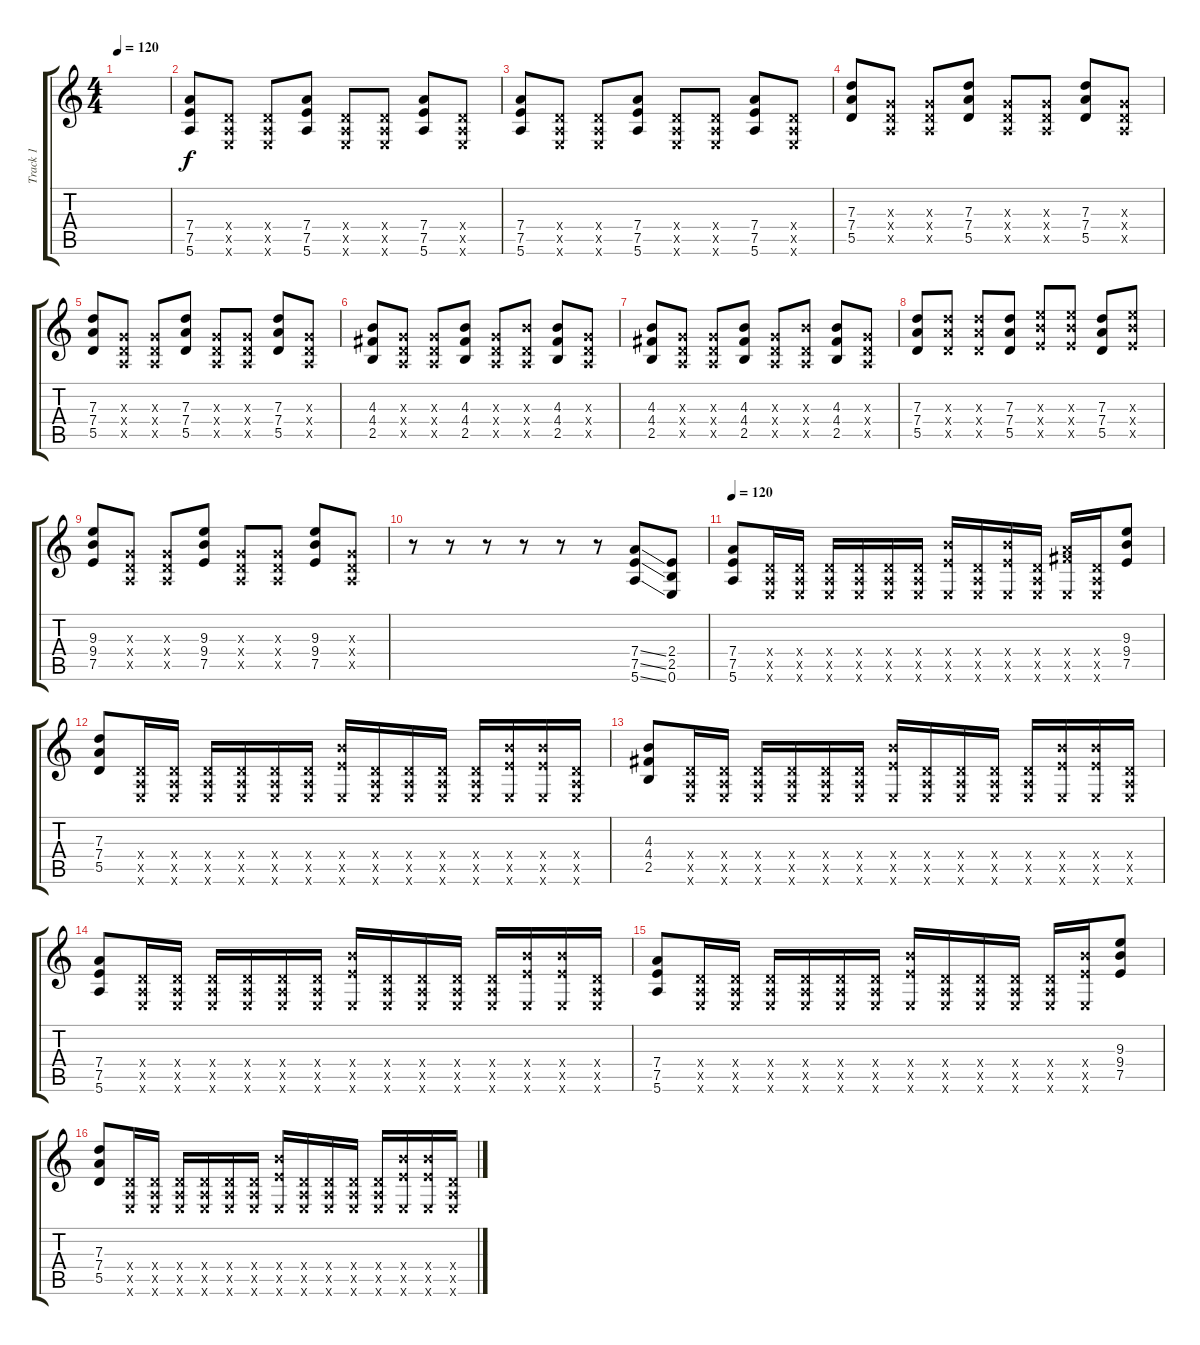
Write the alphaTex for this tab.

\track ("Track 1" "Track 1") {instrument distortionguitar}
\staff {score tabs}
\tuning (E4 B3 G3 D3 A2 E2) {hide}
\ts (4 4)
\tempo 120
\tempo 180
\tempo 120
\clef g2
\ks c
|
(7.4 7.5 5.6).8 (0.4{x} 0.5{x} 0.6{x}).8 (0.4{x} 0.5{x} 0.6{x}).8 (7.4 7.5 5.6).8 (0.4{x} 0.5{x} 0.6{x}).8 (0.4{x} 0.5{x} 0.6{x}).8 (7.4 7.5 5.6).8 (0.4{x} 0.5{x} 0.6{x}).8 |
(7.4 7.5 5.6).8 (0.4{x} 0.5{x} 0.6{x}).8 (0.4{x} 0.5{x} 0.6{x}).8 (7.4 7.5 5.6).8 (0.4{x} 0.5{x} 0.6{x}).8 (0.4{x} 0.5{x} 0.6{x}).8 (7.4 7.5 5.6).8 (0.4{x} 0.5{x} 0.6{x}).8 |
(7.3 7.4 5.5).8 (0.3{x} 0.4{x} 0.5{x}).8 (0.3{x} 0.4{x} 0.5{x}).8 (7.3 7.4 5.5).8 (0.3{x} 0.4{x} 0.5{x}).8 (0.3{x} 0.4{x} 0.5{x}).8 (7.3 7.4 5.5).8 (0.3{x} 0.4{x} 0.5{x}).8 |
(7.3 7.4 5.5).8 (0.3{x} 0.4{x} 0.5{x}).8 (0.3{x} 0.4{x} 0.5{x}).8 (7.3 7.4 5.5).8 (0.3{x} 0.4{x} 0.5{x}).8 (0.3{x} 0.4{x} 0.5{x}).8 (7.3 7.4 5.5).8 (0.3{x} 0.4{x} 0.5{x}).8 |
(4.3 4.4 2.5).8 (0.3{x} 0.4{x} 0.5{x}).8 (0.3{x} 0.4{x} 0.5{x}).8 (4.3 4.4 2.5).8 (0.3{x} 0.4{x} 0.5{x}).8 (4.3{x} 0.4{x} 0.5{x}).8 (4.3 4.4 2.5).8 (0.3{x} 0.4{x} 0.5{x}).8 |
(4.3 4.4 2.5).8 (0.3{x} 0.4{x} 0.5{x}).8 (0.3{x} 0.4{x} 0.5{x}).8 (4.3 4.4 2.5).8 (0.3{x} 0.4{x} 0.5{x}).8 (4.3{x} 0.4{x} 0.5{x}).8 (4.3 4.4 2.5).8 (0.3{x} 0.4{x} 0.5{x}).8 |
(7.3 7.4 5.5).8 (7.3{x} 7.4{x} 5.5{x}).8 (7.3{x} 7.4{x} 5.5{x}).8 (7.3 7.4 5.5).8 (9.3{x} 9.4{x} 7.5{x}).8 (9.3{x} 9.4{x} 7.5{x}).8 (7.3 7.4 5.5).8 (9.3{x} 9.4{x} 7.5{x}).8 |
(9.3 9.4 7.5).8 (0.3{x} 0.4{x} 0.5{x}).8 (0.3{x} 0.4{x} 0.5{x}).8 (9.3 9.4 7.5).8 (0.3{x} 0.4{x} 0.5{x}).8 (0.3{x} 0.4{x} 0.5{x}).8 (9.3 9.4 7.5).8 (0.3{x} 0.4{x} 0.5{x}).8 |
r.8 r.8 r.8 r.8 r.8 r.8 (7.4{ss} 7.5{ss} 5.6{ss}).8 (2.4 2.5 0.6).8 |
\tempo 120
(7.4 7.5 5.6).8 (0.4{x} 0.5{x} 0.6{x}).16 (0.4{x} 0.5{x} 0.6{x}).16 (0.4{x} 0.5{x} 0.6{x}).16 (0.4{x} 0.5{x} 0.6{x}).16 (0.4{x} 0.5{x} 0.6{x}).16 (0.4{x} 0.5{x} 0.6{x}).16 (9.4{x} 7.5{x} 0.6{x}).16 (0.4{x} 0.5{x} 0.6{x}).16 (9.4{x} 7.5{x} 0.6{x}).16 (0.4{x} 0.5{x} 0.6{x}).16 (7.4{x} 9.5{x} 0.6{x}).16 (0.4{x} 0.5{x} 0.6{x}).16 (9.3 9.4 7.5).8 |
(7.3 7.4 5.5).8 (0.4{x} 0.5{x} 0.6{x}).16 (0.4{x} 0.5{x} 0.6{x}).16 (0.4{x} 0.5{x} 0.6{x}).16 (0.4{x} 0.5{x} 0.6{x}).16 (0.4{x} 0.5{x} 0.6{x}).16 (0.4{x} 0.5{x} 0.6{x}).16 (9.4{x} 7.5{x} 0.6{x}).16 (0.4{x} 0.5{x} 0.6{x}).16 (0.4{x} 0.5{x} 0.6{x}).16 (0.4{x} 0.5{x} 0.6{x}).16 (0.4{x} 0.5{x} 0.6{x}).16 (9.4{x} 7.5{x} 0.6{x}).16 (9.4{x} 7.5{x} 0.6{x}).16 (0.4{x} 0.5{x} 0.6{x}).16 |
(4.3 4.4 2.5).8 (0.4{x} 0.5{x} 0.6{x}).16 (0.4{x} 0.5{x} 0.6{x}).16 (0.4{x} 0.5{x} 0.6{x}).16 (0.4{x} 0.5{x} 0.6{x}).16 (0.4{x} 0.5{x} 0.6{x}).16 (0.4{x} 0.5{x} 0.6{x}).16 (9.4{x} 7.5{x} 0.6{x}).16 (0.4{x} 0.5{x} 0.6{x}).16 (0.4{x} 0.5{x} 0.6{x}).16 (0.4{x} 0.5{x} 0.6{x}).16 (0.4{x} 0.5{x} 0.6{x}).16 (9.4{x} 7.5{x} 0.6{x}).16 (9.4{x} 7.5{x} 0.6{x}).16 (0.4{x} 0.5{x} 0.6{x}).16 |
(7.4 7.5 5.6).8 (0.4{x} 0.5{x} 0.6{x}).16 (0.4{x} 0.5{x} 0.6{x}).16 (0.4{x} 0.5{x} 0.6{x}).16 (0.4{x} 0.5{x} 0.6{x}).16 (0.4{x} 0.5{x} 0.6{x}).16 (0.4{x} 0.5{x} 0.6{x}).16 (9.4{x} 7.5{x} 0.6{x}).16 (0.4{x} 0.5{x} 0.6{x}).16 (0.4{x} 0.5{x} 0.6{x}).16 (0.4{x} 0.5{x} 0.6{x}).16 (0.4{x} 0.5{x} 0.6{x}).16 (9.4{x} 7.5{x} 0.6{x}).16 (9.4{x} 7.5{x} 0.6{x}).16 (0.4{x} 0.5{x} 0.6{x}).16 |
(7.4 7.5 5.6).8 (0.4{x} 0.5{x} 0.6{x}).16 (0.4{x} 0.5{x} 0.6{x}).16 (0.4{x} 0.5{x} 0.6{x}).16 (0.4{x} 0.5{x} 0.6{x}).16 (0.4{x} 0.5{x} 0.6{x}).16 (0.4{x} 0.5{x} 0.6{x}).16 (9.4{x} 7.5{x} 0.6{x}).16 (0.4{x} 0.5{x} 0.6{x}).16 (0.4{x} 0.5{x} 0.6{x}).16 (0.4{x} 0.5{x} 0.6{x}).16 (0.4{x} 0.5{x} 0.6{x}).16 (9.4{x} 7.5{x} 0.6{x}).16 (9.3 9.4 7.5).8 |
(7.3 7.4 5.5).8 (0.4{x} 0.5{x} 0.6{x}).16 (0.4{x} 0.5{x} 0.6{x}).16 (0.4{x} 0.5{x} 0.6{x}).16 (0.4{x} 0.5{x} 0.6{x}).16 (0.4{x} 0.5{x} 0.6{x}).16 (0.4{x} 0.5{x} 0.6{x}).16 (9.4{x} 7.5{x} 0.6{x}).16 (0.4{x} 0.5{x} 0.6{x}).16 (0.4{x} 0.5{x} 0.6{x}).16 (0.4{x} 0.5{x} 0.6{x}).16 (0.4{x} 0.5{x} 0.6{x}).16 (9.4{x} 7.5{x} 0.6{x}).16 (9.4{x} 7.5{x} 0.6{x}).16 (0.4{x} 0.5{x} 0.6{x}).16
